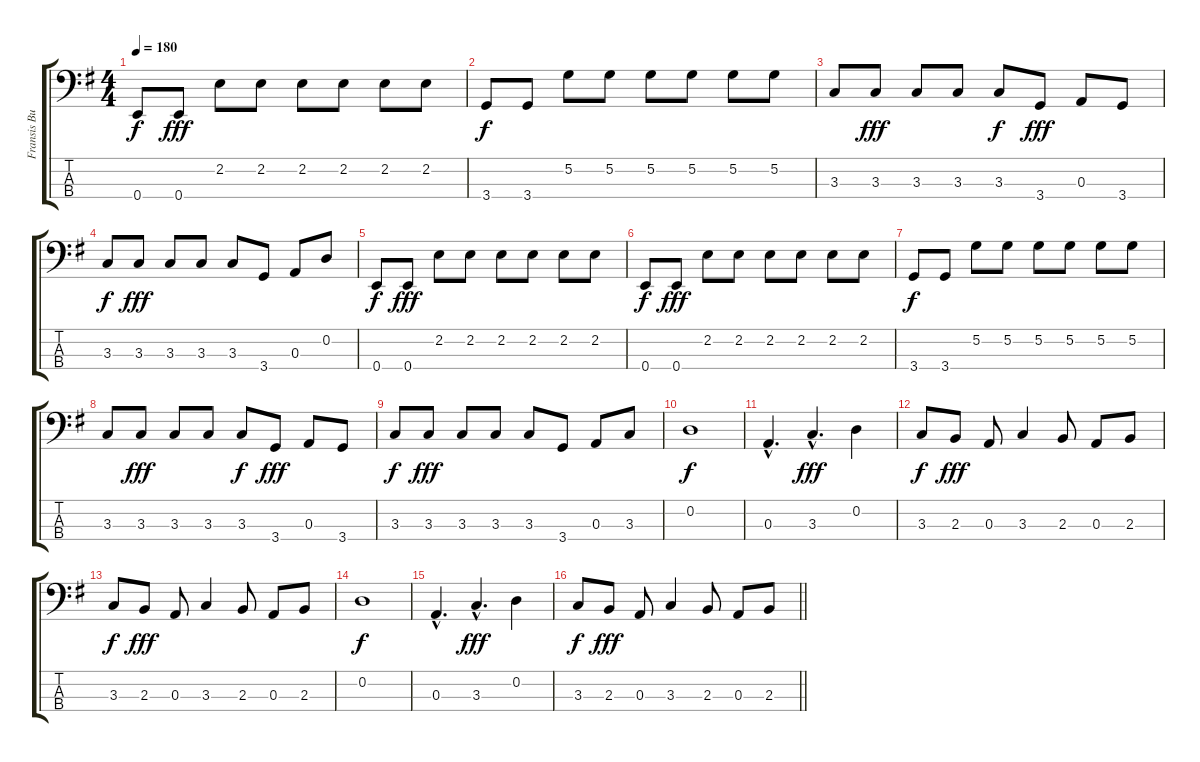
\track ("Fransis Bucholz" "Fransis Bu") {instrument electricbasspick}
\staff {score tabs}
\tuning (G2 D2 A1 E1) {hide}
\ts (4 4)
\tempo 180
\clef f4
\ks eminor
0.4.8{dy f} 0.4.8{dy fff} 2.2.8 2.2.8 2.2.8 2.2.8 2.2.8 2.2.8 |
3.4.8{dy f} 3.4.8 5.2.8 5.2.8 5.2.8 5.2.8 5.2.8 5.2.8 |
3.3.8 3.3.8{dy fff} 3.3.8 3.3.8 3.3.8{dy f} 3.4.8{dy fff} 0.3.8 3.4.8 |
3.3.8{dy f} 3.3.8{dy fff} 3.3.8 3.3.8 3.3.8 3.4.8 0.3.8 0.2.8 |
0.4.8{dy f} 0.4.8{dy fff} 2.2.8 2.2.8 2.2.8 2.2.8 2.2.8 2.2.8 |
0.4.8{dy f} 0.4.8{dy fff} 2.2.8 2.2.8 2.2.8 2.2.8 2.2.8 2.2.8 |
3.4.8{dy f} 3.4.8 5.2.8 5.2.8 5.2.8 5.2.8 5.2.8 5.2.8 |
3.3.8 3.3.8{dy fff} 3.3.8 3.3.8 3.3.8{dy f} 3.4.8{dy fff} 0.3.8 3.4.8 |
3.3.8{dy f} 3.3.8{dy fff} 3.3.8 3.3.8 3.3.8 3.4.8 0.3.8 3.3.8 |
0.2.1{dy f} |
0.3{hac}.4{d} 3.3{hac}.4{d dy fff} 0.2.4 |
3.3.8{dy f} 2.3.8{dy fff} 0.3.8 3.3.4 2.3.8 0.3.8 2.3.8 |
3.3.8{dy f} 2.3.8{dy fff} 0.3.8 3.3.4 2.3.8 0.3.8 2.3.8 |
0.2.1{dy f} |
0.3{hac}.4{d} 3.3{hac}.4{d dy fff} 0.2.4 |
\barLineRight lightlight
3.3.8{dy f} 2.3.8{dy fff} 0.3.8 3.3.4 2.3.8 0.3.8 2.3.8
